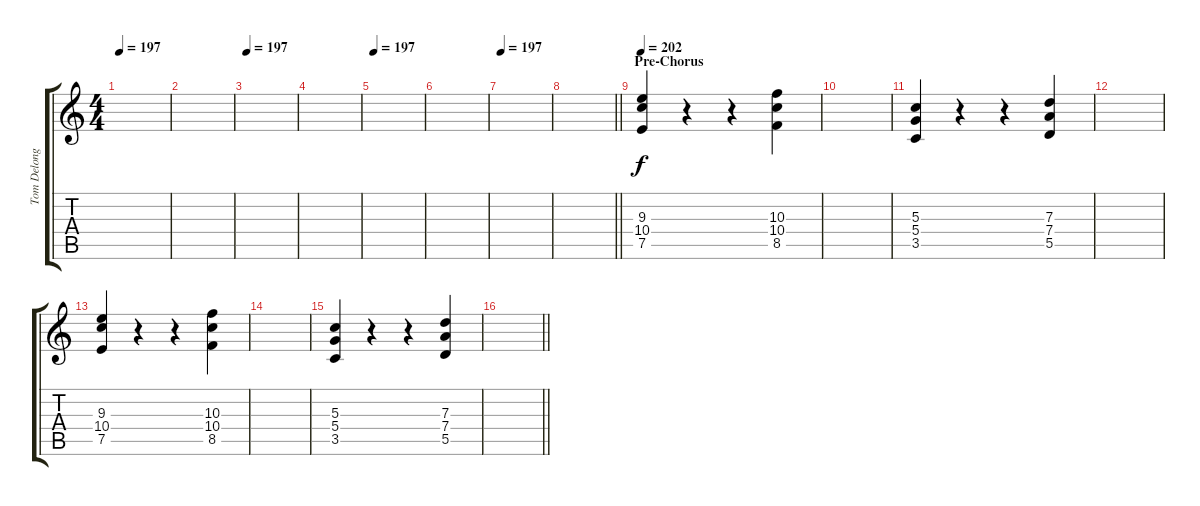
\track ("Tom Delonge - Guitar" "Tom Delong") {instrument distortionguitar}
\staff {score tabs}
\tuning (E4 B3 G3 D3 A2 E2) {hide}
\ts (4 4)
\tempo 197
\clef g2
\ks c
|
|
\tempo 197
|
|
\tempo 197
|
|
\tempo 197
|
\barLineRight lightlight
|
\section ("" "Pre-Chorus")
\tempo 202
(9.3 10.4 7.5).4 r.4 r.4 (10.3 10.4 8.5).4 |
|
(5.3 5.4 3.5).4 r.4 r.4 (7.3 7.4 5.5).4 |
|
(9.3 10.4 7.5).4 r.4 r.4 (10.3 10.4 8.5).4 |
|
(5.3 5.4 3.5).4 r.4 r.4 (7.3 7.4 5.5).4 |
\barLineRight lightlight
